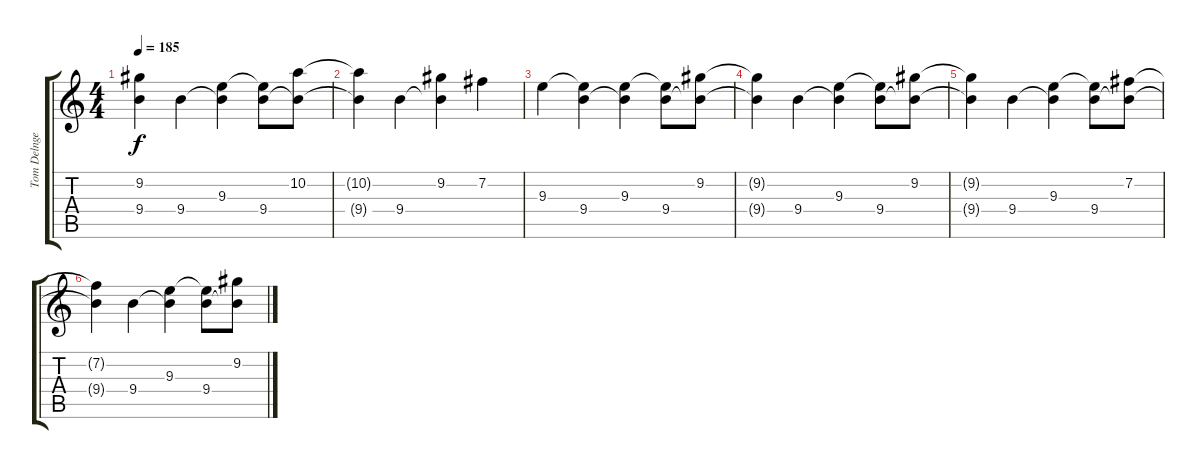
\track ("Tom Delnge - Guitar" "Tom Delnge") {instrument distortionguitar}
\staff {score tabs}
\tuning (E4 B3 G3 D3 A2 E2) {hide}
\ts (4 4)
\tempo 185
\clef g2
\ks c
(9.2{t} 9.4{t}).4{dy f} 9.4.4 (9.3 9.4{t}).4 (9.3{t} 9.4).8 (10.2 9.4{t}).8 |
(10.2{t} 9.4{t}).4 9.4.4 (9.2 9.4{t}).4 7.2.4 |
9.3.4 (9.3{t} 9.4).4 (9.3 9.4{t}).4 (9.3{t} 9.4).8 (9.2 9.4{t}).8 |
(9.2{t} 9.4{t}).4 9.4.4 (9.3 9.4{t}).4 (9.3{t} 9.4).8 (9.2 9.4{t}).8 |
(9.2{t} 9.4{t}).4 9.4.4 (9.3 9.4{t}).4 (9.3{t} 9.4).8 (7.2 9.4{t}).8 |
(7.2{t} 9.4{t}).4 9.4.4 (9.3 9.4{t}).4 (9.3{t} 9.4).8 (9.2 9.4{t}).8
